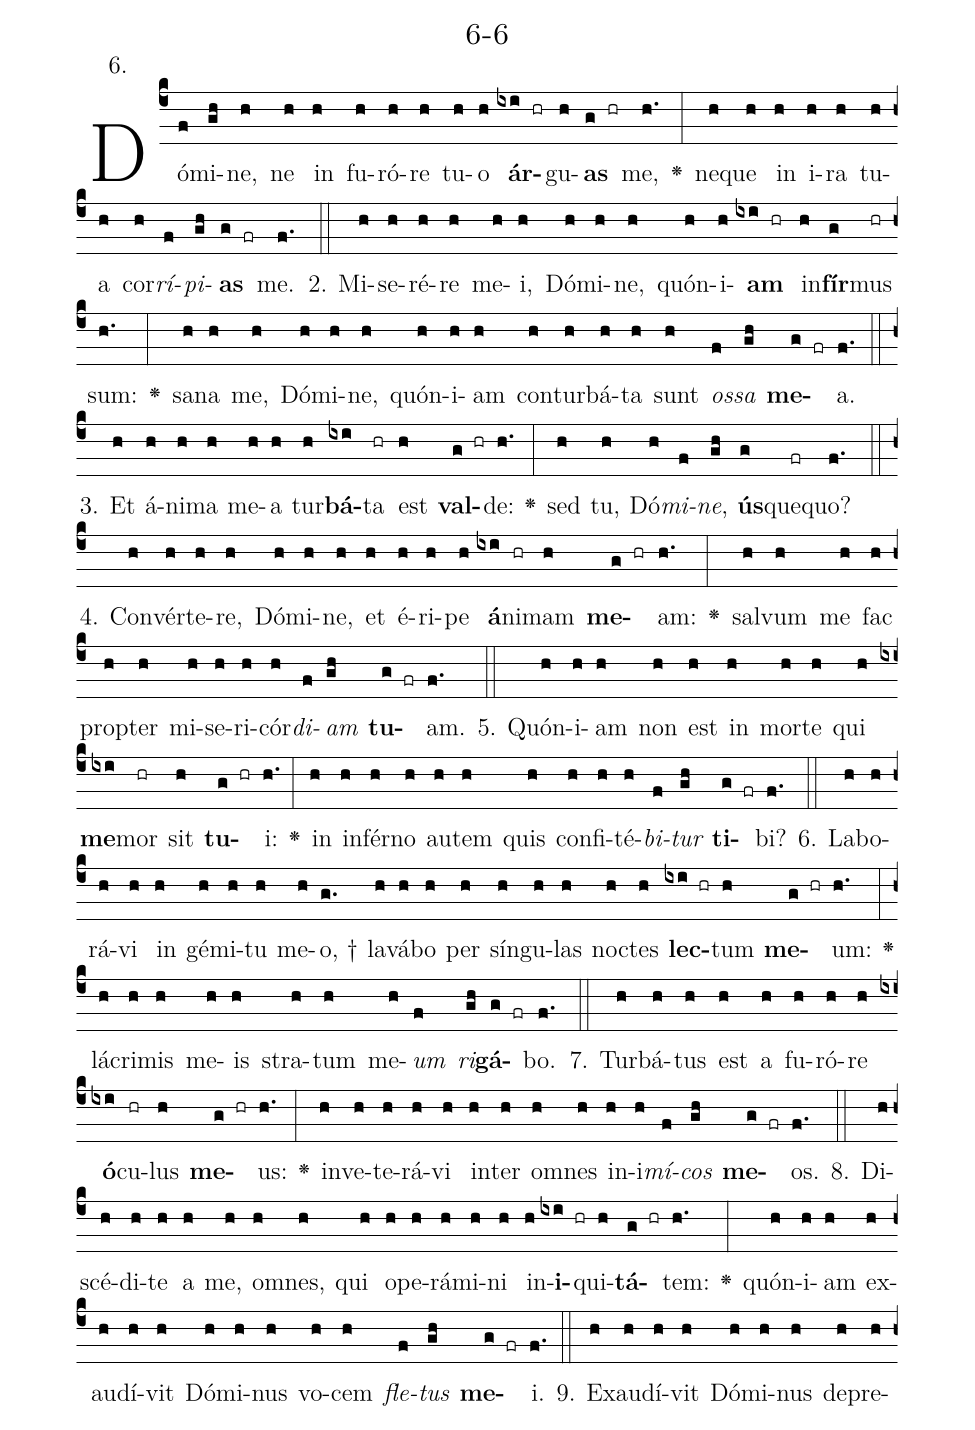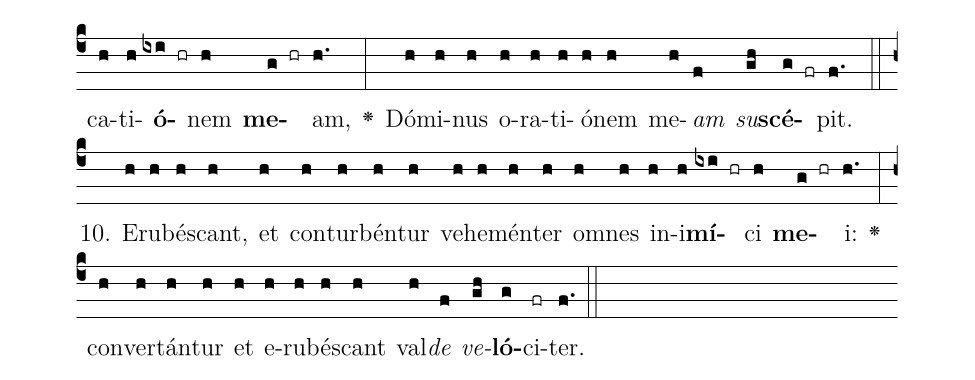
name: 6-6;
annotation: 6.;
%%
(c4)Dó(f)mi(gh)ne,(h) ne(h) in(h) fu(h)ró(h)re(h) tu(h)o(h) <b>ár</b>(ixi hr)gu(h)<b>as</b>(g hr) me,(h.) <v>\greheightstar</v>(:) ne(h)que(h) in(h) i(h)ra(h) tu(h)a(h) cor(h)<i>rí</i>(f)<i>pi</i>(gh)<b>as</b>(g fr) me.(f.) (::)
2. Mi(h)se(h)ré(h)re(h) me(h)i,(h) Dó(h)mi(h)ne,(h) quón(h)i(h)<b>am</b>(ixi hr) in(h)<b>fír</b>(g)mus(hr) sum:(h.) <v>\greheightstar</v>(:) sa(h)na(h) me,(h) Dó(h)mi(h)ne,(h) quón(h)i(h)am(h) con(h)tur(h)bá(h)ta(h) sunt(h) <i>os</i>(f)<i>sa</i>(gh) <b>me</b>(g fr)a.(f.) (::)
3. Et(h) á(h)ni(h)ma(h) me(h)a(h) tur(h)<b>bá</b>(ixi)ta(hr) est(h) <b>val</b>(g hr)de:(h.) <v>\greheightstar</v>(:) sed(h) tu,(h) Dó(h)<i>mi</i>(f)<i>ne</i>,(gh) <b>ús</b>(g)que(fr)quo?(f.) (::)
4. Con(h)vér(h)te(h)re,(h) Dó(h)mi(h)ne,(h) et(h) é(h)ri(h)pe(h) <b>á</b>(ixi)ni(hr)mam(h) <b>me</b>(g hr)am:(h.) <v>\greheightstar</v>(:) sal(h)vum(h) me(h) fac(h) prop(h)ter(h) mi(h)se(h)ri(h)cór(h)<i>di</i>(f)<i>am</i>(gh) <b>tu</b>(g fr)am.(f.) (::)
5. Quón(h)i(h)am(h) non(h) est(h) in(h) mor(h)te(h) qui(h) <b>me</b>(ixi)mor(hr) sit(h) <b>tu</b>(g hr)i:(h.) <v>\greheightstar</v>(:) in(h) in(h)fér(h)no(h) au(h)tem(h) quis(h) con(h)fi(h)té(h)<i>bi</i>(f)<i>tur</i>(gh) <b>ti</b>(g fr)bi?(f.) (::)
6. La(h)bo(h)rá(h)vi(h) in(h) gé(h)mi(h)tu(h) me(h)o, †(g.) la(h)vá(h)bo(h) per(h) sín(h)gu(h)las(h) noc(h)tes(h) <b>lec</b>(ixi hr)tum(h) <b>me</b>(g hr)um:(h.) <v>\greheightstar</v>(:) lá(h)cri(h)mis(h) me(h)is(h) stra(h)tum(h) me(h)<i>um</i>(f) <i>ri</i>(gh)<b>gá</b>(g fr)bo.(f.) (::)
7. Tur(h)bá(h)tus(h) est(h) a(h) fu(h)ró(h)re(h) <b>ó</b>(ixi)cu(hr)lus(h) <b>me</b>(g hr)us:(h.) <v>\greheightstar</v>(:) in(h)ve(h)te(h)rá(h)vi(h) in(h)ter(h) om(h)nes(h) in(h)i(h)<i>mí</i>(f)<i>cos</i>(gh) <b>me</b>(g fr)os.(f.) (::)
8. Di(h)scé(h)di(h)te(h) a(h) me,(h) om(h)nes,(h) qui(h) o(h)pe(h)rá(h)mi(h)ni(h) in(h)<b>i</b>(ixi hr)qui(h)<b>tá</b>(g hr)tem:(h.) <v>\greheightstar</v>(:) quón(h)i(h)am(h) ex(h)au(h)dí(h)vit(h) Dó(h)mi(h)nus(h) vo(h)cem(h) <i>fle</i>(f)<i>tus</i>(gh) <b>me</b>(g fr)i.(f.) (::)
9. Ex(h)au(h)dí(h)vit(h) Dó(h)mi(h)nus(h) de(h)pre(h)ca(h)ti(h)<b>ó</b>(ixi hr)nem(h) <b>me</b>(g hr)am,(h.) <v>\greheightstar</v>(:) Dó(h)mi(h)nus(h) o(h)ra(h)ti(h)ó(h)nem(h) me(h)<i>am</i>(f) <i>su</i>(gh)<b>scé</b>(g fr)pit.(f.) (::)
10. E(h)ru(h)bés(h)cant,(h) et(h) con(h)tur(h)bén(h)tur(h) ve(h)he(h)mén(h)ter(h) om(h)nes(h) in(h)i(h)<b>mí</b>(ixi hr)ci(h) <b>me</b>(g hr)i:(h.) <v>\greheightstar</v>(:) con(h)ver(h)tán(h)tur(h) et(h) e(h)ru(h)bés(h)cant(h) val(h)<i>de</i>(f) <i>ve</i>(gh)<b>ló</b>(g)ci(fr)ter.(f.) (::)
